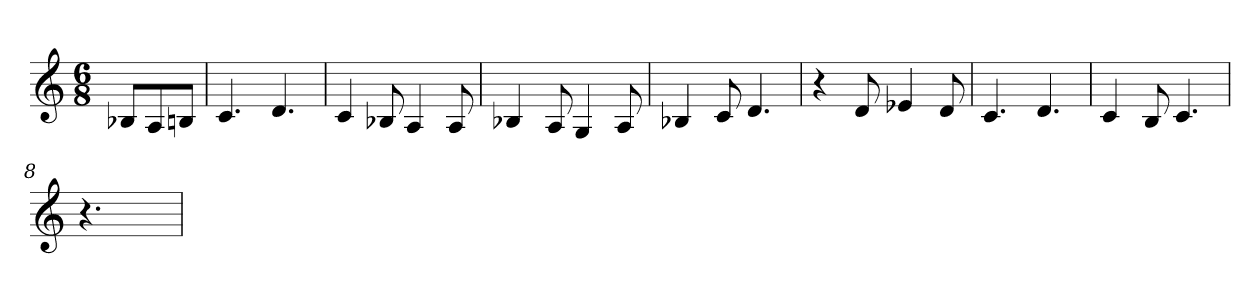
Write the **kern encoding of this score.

**kern
*part1
*staff1
*clefG2
*k[]
*C:
*M6/8
=
8B-X/L
8A/
8B/J
=1
4.c
4.d
=2
4c
8B-X
4A
8A
=3
4B-X
8A
4G
8A
=4
4B-X
8c
4.d
=5
4r
8d
4e-X
8d
=6
4.c
4.d
=7
4c
8B
4.c
=8
4.r
4.ryy
=
*-
